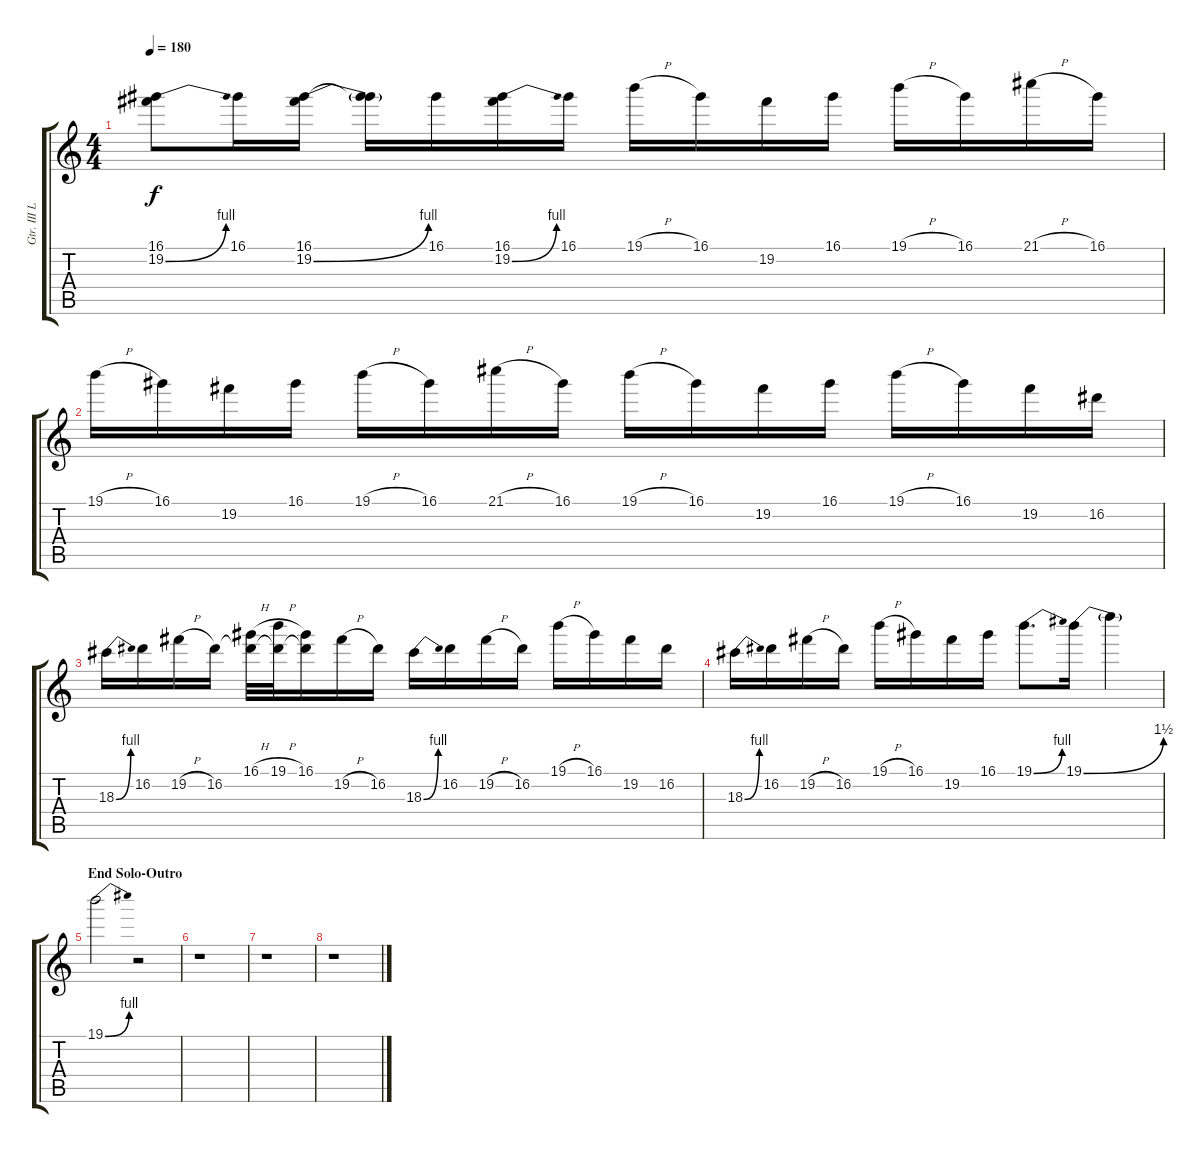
\track ("Gtr. III Lead" "Gtr. III L") {instrument overdrivenguitar}
\staff {score tabs}
\tuning (E4 B3 G3 D3 A2 E2) {hide}
\ts (4 4)
\tempo 180
\clef g2
\ks c
(16.1 19.2{be (bend 0 0 60 4)}).8{dy f} 16.1.16 (16.1 19.2{be (bend 0 0 60 4)}).16 (16.1{t} 19.2{t}).16 16.1.16 (16.1 19.2{be (bend 0 0 60 4)}).16 16.1.16 19.1{h}.16 16.1.16 19.2.16 16.1.16 19.1{h}.16 16.1.16 21.1{h}.16 16.1.16 |
19.1{h}.16 16.1.16 19.2.16 16.1.16 19.1{h}.16 16.1.16 21.1{h}.16 16.1.16 19.1{h}.16 16.1.16 19.2.16 16.1.16 19.1{h}.16 16.1.16 19.2.16 16.2.16 |
18.3{be (bend 0 0 60 4)}.16 16.2.16 19.2{h}.16 16.2.16 (16.1{h} 16.2{t}).32 (19.1{h} 16.2{t}).32 (16.1 16.2{t}).16 19.2{h}.16 16.2.16 18.3{be (bend 0 0 60 4)}.16 16.2.16 19.2{h}.16 16.2.16 19.1{h}.16 16.1.16 19.2.16 16.2.16 |
18.3{be (bend 0 0 60 4)}.16 16.2.16 19.2{h}.16 16.2.16 19.1{h}.16 16.1.16 19.2.16 16.1.16 19.1{be (bend 0 0 60 4)}.8{d} 19.1{be (bend 0 0 60 6)}.16 19.1{t}.4 |
\section ("" "End Solo-Outro")
19.1{be (bend 0 0 60 4)}.2 r.2 |
r.1 |
r.1 |
r.1
